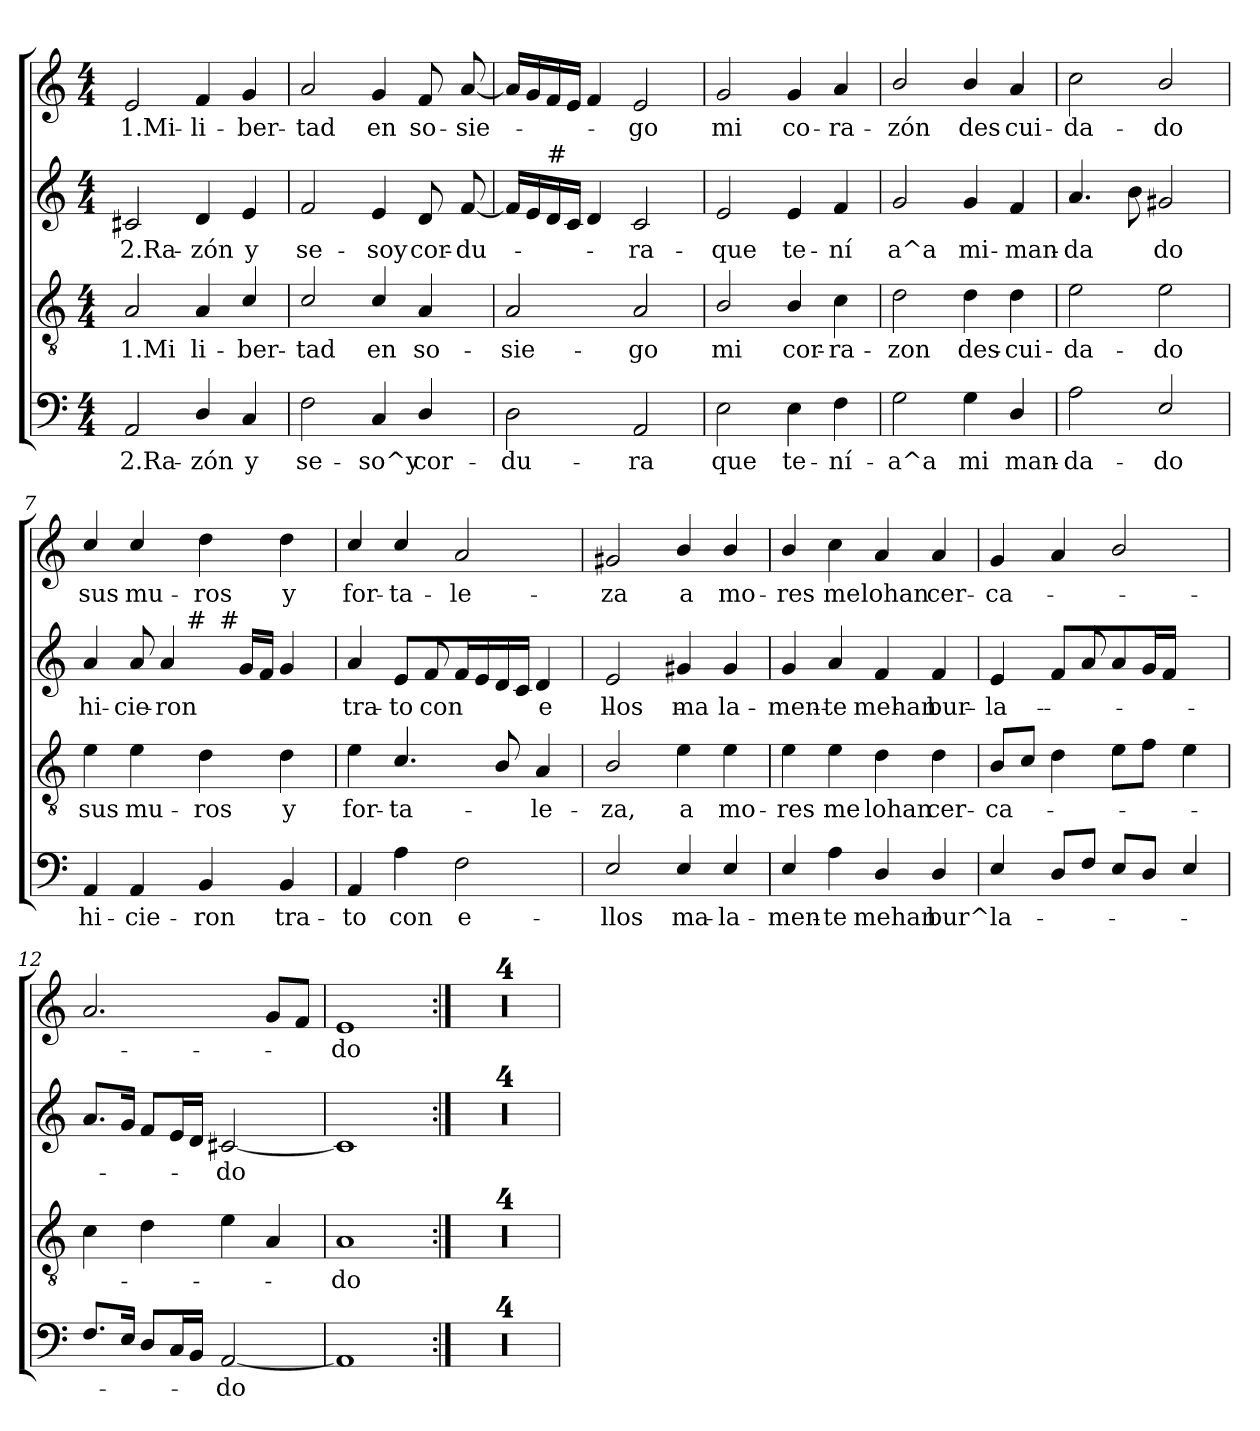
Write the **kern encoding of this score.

**kern	**text	**kern	**text	**kern	**text	**kern	**text
*part4	*part4	*part3	*part3	*part2	*part2	*part1	*part1
*staff4	*staff4	*staff3	*staff3	*staff2	*staff2	*staff1	*staff1
*clefF4	*	*clefGv2	*	*clefG2	*	*clefG2	*
*k[]	*	*k[]	*	*k[]	*	*k[]	*
*C:	*	*C:	*	*C:	*	*C:	*
*M4/4	*	*M4/4	*	*M4/4	*	*M4/4	*
=1	=1	=1	=1	=1	=1	=1	=1
!	!LO:LY:b	!	!LO:LY:b	!	!LO:LY:b	!	!LO:LY:b
2AA/	2.Ra-	2A/	1.Mi	2c#X/	2.Ra-	2e/	1.Mi-
!	!LO:LY:b	!	!LO:LY:b	!	!LO:LY:b	!	!LO:LY:b
4D/	-zón	4A/	li-	4d/	-zón	4f/	-li-
!	!LO:LY:b	!	!LO:LY:b	!	!LO:LY:b	!	!LO:LY:b
4C/	y	4c/	-ber-	4e/	y	4g/	-ber-
=2	=2	=2	=2	=2	=2	=2	=2
!	!LO:LY:b	!	!LO:LY:b	!	!LO:LY:b	!	!LO:LY:b
2F\	se-	2c/	-tad	2f/	se-	2a/	-tad
!	!LO:LY:b	!	!LO:LY:b	!	!LO:LY:b	!	!LO:LY:b
4C/	-so^y	4c/	en	4e/	-soy	4g/	en
!	!LO:LY:b	!	!LO:LY:b	!	!LO:LY:b	!	!LO:LY:b
4D/	cor-	4A/	so-	8d/	cor-	8f/	so-
!	!	!	!	!	!LO:LY:b	!	!LO:LY:b
.	.	.	.	[<8f/	-du-	[<8a/	-sie-
=3	=3	=3	=3	=3	=3	=3	=3
!	!LO:LY:b	!	!LO:LY:b	!	!	!	!
2D\	-du-	2A/	-sie-	16f/LL]	.	16a/LL]	.
.	.	.	.	16e/	.	16g/	.
!	!	!	!	!LO:TX:a:t=#	!	!	!
.	.	.	.	16d/	.	16f/	.
.	.	.	.	16c/JJ	.	16e/JJ	.
.	.	.	.	4d/	.	4f/	.
!	!LO:LY:b	!	!LO:LY:b	!	!LO:LY:b	!	!LO:LY:b
2AA/	-ra	2A/	-go	2c/	-ra-	2e/	-go
=4	=4	=4	=4	=4	=4	=4	=4
!	!LO:LY:b	!	!LO:LY:b	!	!LO:LY:b	!	!LO:LY:b
2E\	que	2B/	mi	2e/	-que	2g/	mi
!	!LO:LY:b	!	!LO:LY:b	!	!LO:LY:b	!	!LO:LY:b
4E\	te-	4B/	cor-	4e/	te-	4g/	co-
!	!LO:LY:b	!	!LO:LY:b	!	!LO:LY:b	!	!LO:LY:b
4F\	-ní-	4c\	-ra-	4f/	-ní	4a/	-ra-
=5	=5	=5	=5	=5	=5	=5	=5
!	!LO:LY:b	!	!LO:LY:b	!	!LO:LY:b	!	!LO:LY:b
2G\	-a^a	2d\	-zon	2g/	a^a	2b/	-zón
!	!LO:LY:b	!	!LO:LY:b	!	!LO:LY:b	!	!LO:LY:b
4G\	mi	4d\	des-	4g/	mi-	4b/	des
!	!LO:LY:b	!	!LO:LY:b	!	!LO:LY:b	!	!LO:LY:b
4D/	man-	4d\	-cui-	4f/	-man-	4a/	cui-
!!LO:LB:g=z
=6	=6	=6	=6	=6	=6	=6	=6
!	!LO:LY:b	!	!LO:LY:b	!	!LO:LY:b	!	!LO:LY:b
2A\	-da-	2e\	-da-	4.a/	-da	2cc\	-da-
.	.	.	.	8b\	.	.	.
!	!LO:LY:b	!	!LO:LY:b	!	!LO:LY:b	!	!LO:LY:b
2E/	-do	2e\	-do	2g#X/	do	2b/	-do
=7	=7	=7	=7	=7	=7	=7	=7
!	!LO:LY:b	!	!LO:LY:b	!	!LO:LY:b	!	!LO:LY:b
*	*	*	*	*^	*	*	*
*	*	*	*	*	*^	*	*	*
4AA/	hi-	4e\	sus	4a/	4...ryy	2ryy	hi-	4cc/	sus
!	!LO:LY:b	!	!LO:LY:b	!	!	!	!LO:LY:b	!	!LO:LY:b
4AA/	-cie-	4e\	mu-	8a/	.	.	-cie-	4cc/	mu-
!	!	!	!	!	!	!	!LO:LY:b	!	!
.	.	.	.	4a/	.	.	-ron	.	.
!	!	!	!	!	!LO:TX:a:t=#	!	!	!	!
.	.	.	.	.	2ryy	.	.	.	.
!	!LO:LY:b	!	!LO:LY:b	!	!	!	!	!	!LO:LY:b
4BB/	-ron	4d\	-ros	.	.	16ryy	.	4dd\	-ros
!	!	!	!	!	!	!LO:TX:a:t=#	!	!	!
.	.	.	.	.	.	4..ryy	.	.	.
.	.	.	.	16g/LL	.	.	.	.	.
.	.	.	.	16f/JJ	.	.	.	.	.
!	!LO:LY:b	!	!LO:LY:b	!	!	!	!	!	!LO:LY:b
4BB/	tra-	4d\	y	4g/	.	.	.	4dd\	y
.	.	.	.	.	32ryy	.	.	.	.
=8	=8	=8	=8	=8	=8	=8	=8	=8	=8
!	!LO:LY:b	!	!LO:LY:b	!	!	!	!LO:LY:b	!	!LO:LY:b
*	*	*	*	*	*v	*v	*	*	*
4AA/	-to	4e\	for-	4a/	4.ryy	tra-	4cc/	for-
!	!LO:LY:b	!	!LO:LY:b	!	!	!LO:LY:b	!	!LO:LY:b
4A\	con	4.c/	-ta-	8e/L	.	-to	4cc/	-ta-
!	!	!	!	!	!	!LO:LY:b	!	!
.	.	.	.	8ryy	8f/	con	.	.
!	!LO:LY:b	!	!	!	!	!	!	!LO:LY:b
2F\	e-	.	.	16f/L	4ryy	.	2a/	-le-
.	.	.	.	16e/	.	.	.	.
.	.	8B/	.	16d/	.	.	.	.
.	.	.	.	16c/JJ	.	.	.	.
!	!	!	!LO:LY:b	!	!	!LO:LY:b	!	!
.	.	4A/	-le-	4ryy	4d/	e-	.	.
=9	=9	=9	=9	=9	=9	=9	=9	=9
!	!LO:LY:b	!	!LO:LY:b	!	!	!LO:LY:b	!	!LO:LY:b
*	*	*	*	*v	*v	*	*	*
2E/	-llos	2B/	-za,	2e/	-llos	2g#X/	-za
!	!LO:LY:b	!	!LO:LY:b	!	!LO:LY:b	!	!LO:LY:b
4E/	ma-	4e\	a	4g#X/	ma	4b/	a
!	!LO:LY:b	!	!LO:LY:b	!	!LO:LY:b	!	!LO:LY:b
4E/	-la-	4e\	mo-	4g#/	la-	4b/	mo-
!!LO:LB:g=z
=10	=10	=10	=10	=10	=10	=10	=10
!	!LO:LY:b	!	!LO:LY:b	!	!LO:LY:b	!	!LO:LY:b
4E/	-men-	4e\	-res	4g/	-men-	4b/	-res
!	!LO:LY:b	!	!LO:LY:b	!	!LO:LY:b	!	!LO:LY:b
4A\	-te	4e\	me	4a/	-te	4cc\	me
!	!LO:LY:b	!	!LO:LY:b	!	!LO:LY:b	!	!LO:LY:b
4D/	mehan	4d\	lohan	4f/	mehan	4a/	lohan
!	!LO:LY:b	!	!LO:LY:b	!	!LO:LY:b	!	!LO:LY:b
4D/	bur^la-	4d\	cer-	4f/	bur-	4a/	cer-
=11	=11	=11	=11	=11	=11	=11	=11
!	!	!	!LO:LY:b	!	!LO:LY:b	!	!LO:LY:b
*	*	*	*	*^	*	*	*
4E/	.	8B/L	-ca-	4e/	4.ryy	-la-	4g/	-ca-
.	.	8c/J	.	.	.	.	.	.
8D/L	.	4d\	.	8f/L	.	.	4a/	.
8F/J	.	.	.	8ryy	8a/	.	.	.
8E/L	.	8e\L	.	8a/	4ryy	.	2b/	.
8D/J	.	8f\J	.	16g/L	.	.	.	.
.	.	.	.	16f/JJ	.	.	.	.
4E/	.	4e\	.	4ryy	4ryy	.	.	.
*	*	*	*	*v	*v	*	*	*
=12	=12	=12	=12	=12	=12	=12	=12
8.F/L	.	4c\	.	8.a/L	.	2.a/	.
16E/Jk	.	.	.	16g/Jk	.	.	.
8D/L	.	4d\	.	8f/L	.	.	.
16C/L	.	.	.	16e/L	.	.	.
16BB/JJ	.	.	.	16d/JJ	.	.	.
!	!LO:LY:b	!	!	!	!LO:LY:b	!	!
[<2AA/	-do	4e\	.	[<2c#X/	-do	.	.
.	.	4A/	.	.	.	8g/L	.
.	.	.	.	.	.	8f/J	.
=13	=13	=13	=13	=13	=13	=13	=13
!	!	!	!LO:LY:b	!	!	!	!LO:LY:b
1AA]	.	1A	-do	1c#]	.	1e	-do
!!LO:PB:g=z
=14:|!	=14:|!	=14:|!	=14:|!	=14:|!	=14:|!	=14:|!	=14:|!
1r	.	1r	.	1r	.	1r	.
=15	=15	=15	=15	=15	=15	=15	=15
1r	.	1r	.	1r	.	1r	.
=16	=16	=16	=16	=16	=16	=16	=16
1r	.	1r	.	1r	.	1r	.
=17	=17	=17	=17	=17	=17	=17	=17
1r	.	1r	.	1r	.	1r	.
=	=	=	=	=	=	=	=
*-	*-	*-	*-	*-	*-	*-	*-
